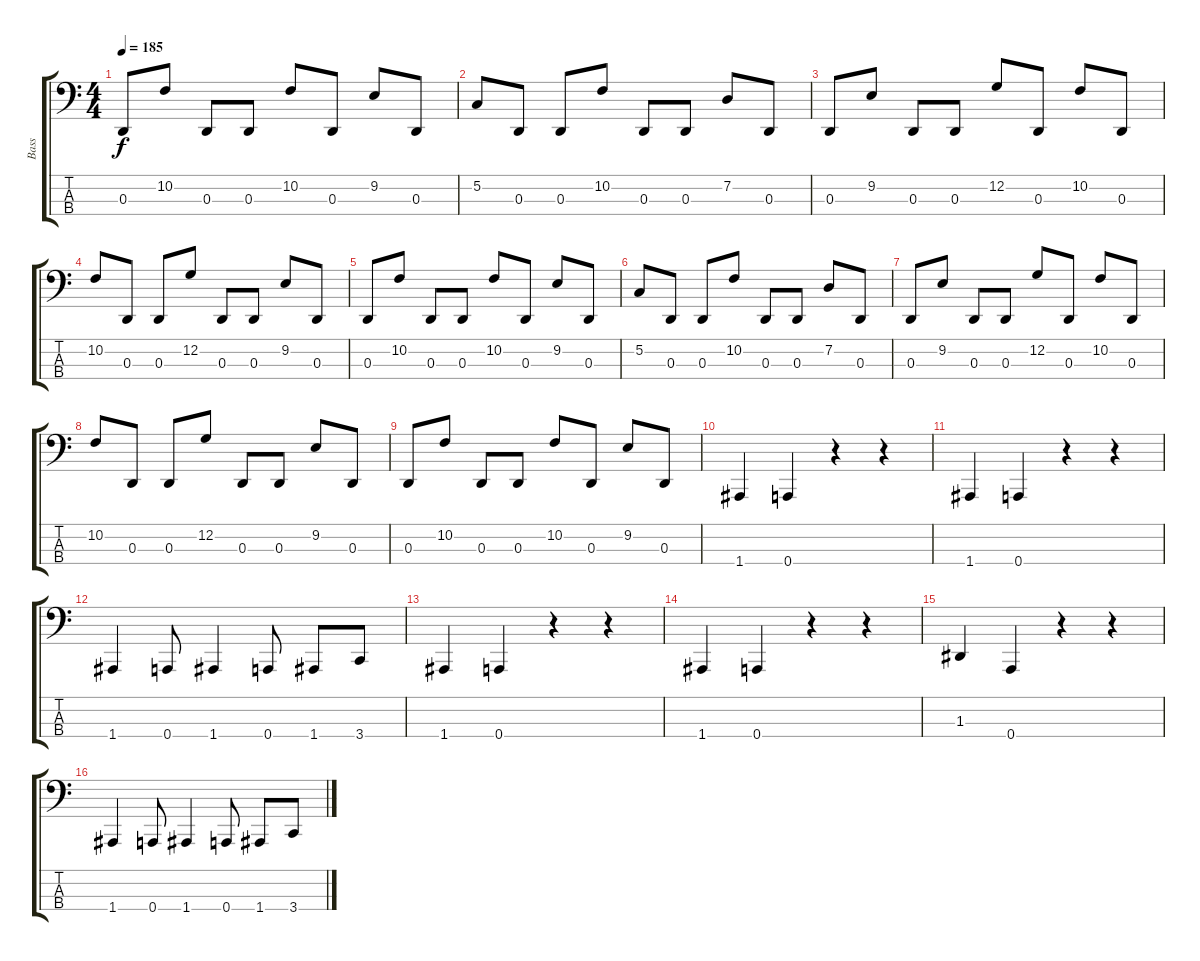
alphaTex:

\track ("Bass" "Bass") {instrument electricbasspick}
\staff {score tabs}
\tuning (C2 G1 D1 A0) {hide}
\ts (4 4)
\tempo 185
\clef f4
\ks c
0.3.8{dy f} 10.2.8 0.3.8 0.3.8 10.2.8 0.3.8 9.2.8 0.3.8 |
5.2.8 0.3.8 0.3.8 10.2.8 0.3.8 0.3.8 7.2.8 0.3.8 |
0.3.8 9.2.8 0.3.8 0.3.8 12.2.8 0.3.8 10.2.8 0.3.8 |
10.2.8 0.3.8 0.3.8 12.2.8 0.3.8 0.3.8 9.2.8 0.3.8 |
0.3.8 10.2.8 0.3.8 0.3.8 10.2.8 0.3.8 9.2.8 0.3.8 |
5.2.8 0.3.8 0.3.8 10.2.8 0.3.8 0.3.8 7.2.8 0.3.8 |
0.3.8 9.2.8 0.3.8 0.3.8 12.2.8 0.3.8 10.2.8 0.3.8 |
10.2.8 0.3.8 0.3.8 12.2.8 0.3.8 0.3.8 9.2.8 0.3.8 |
0.3.8 10.2.8 0.3.8 0.3.8 10.2.8 0.3.8 9.2.8 0.3.8 |
1.4.4 0.4.4 r.4 r.4 |
1.4.4 0.4.4 r.4 r.4 |
1.4.4 0.4.8 1.4.4 0.4.8 1.4.8 3.4.8 |
1.4.4 0.4.4 r.4 r.4 |
1.4.4 0.4.4 r.4 r.4 |
1.3.4 0.4.4 r.4 r.4 |
1.4.4 0.4.8 1.4.4 0.4.8 1.4.8 3.4.8
